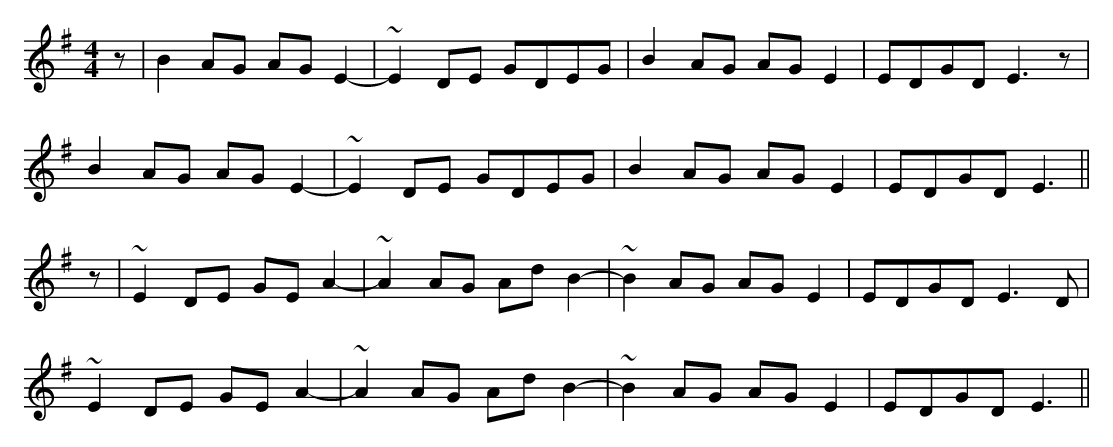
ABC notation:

X:1
M:4/4
K:Emin
z|B2AG AGE2-|~E2DE GDEG|B2AG AGE2|EDGD E3z|
B2AG AGE2-|~E2DE GDEG|B2AG AGE2|EDGD E3||
z|~E2DE GEA2-|~A2AG AdB2-|~B2AG AGE2|EDGD E3D|
~E2DE GEA2-|~A2AG AdB2-|~B2AG AGE2|EDGD E3||
